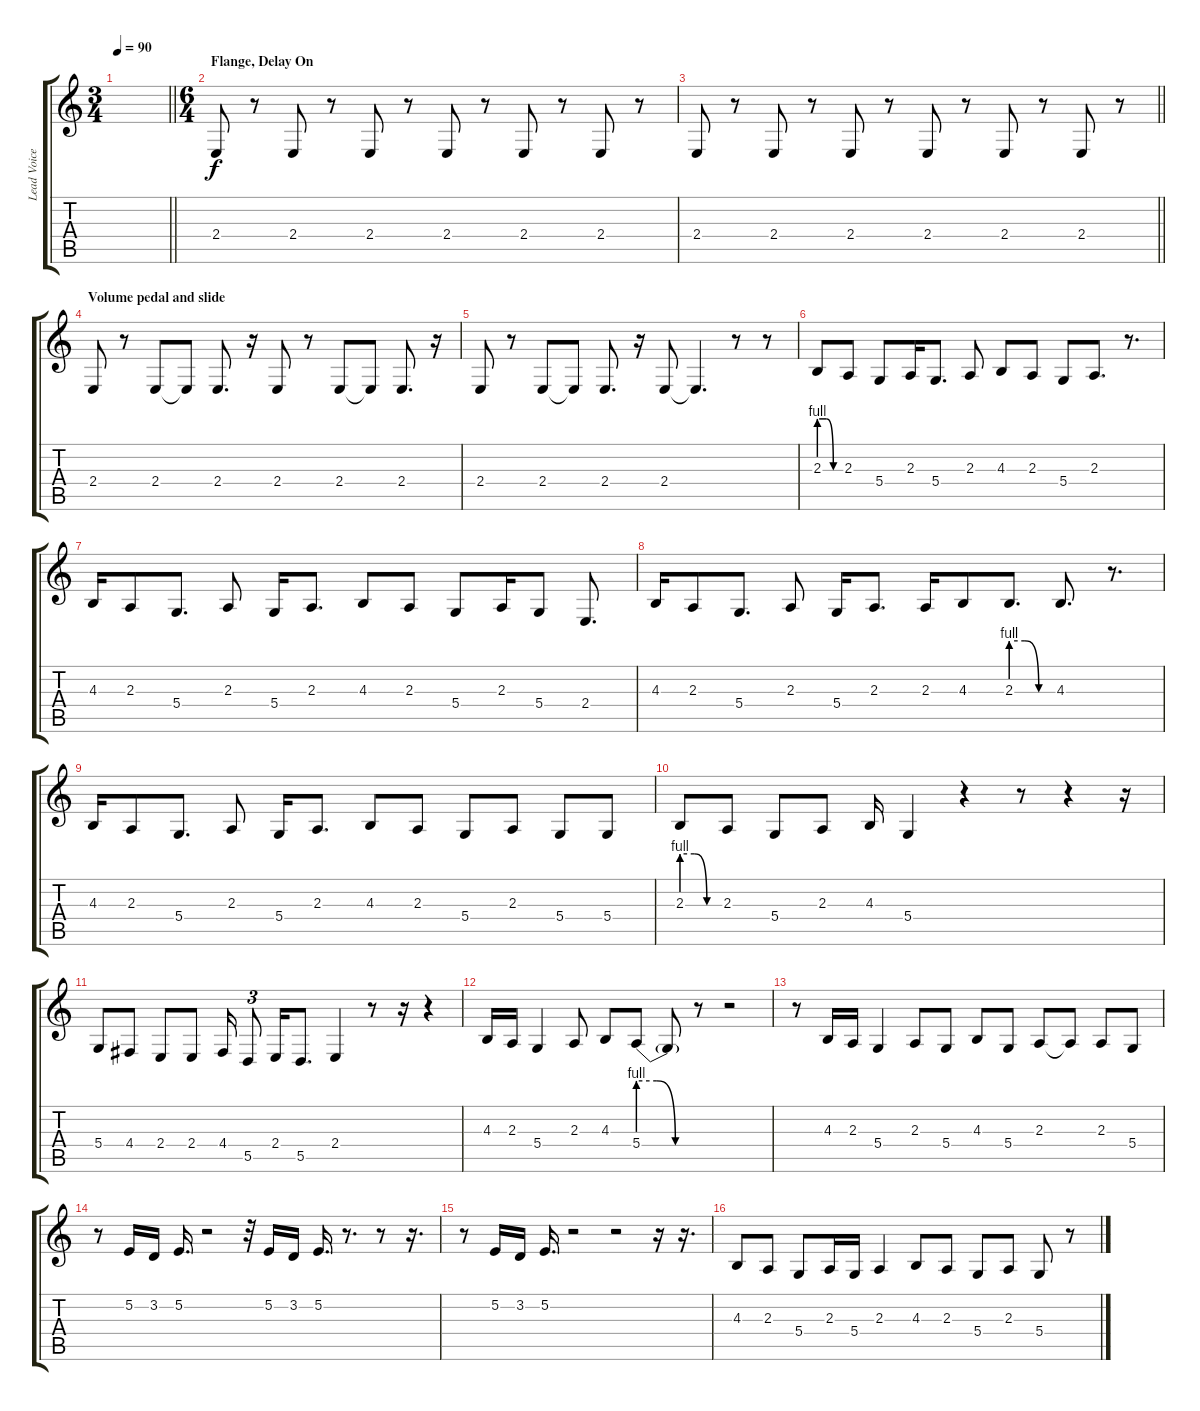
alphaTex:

\track ("Lead Voice" "Lead Voice") {instrument oboe}
\staff {score tabs}
\tuning (E4 B3 G3 D3 A2 D2) {hide}
\ts (3 4)
\tempo 90
\clef g2
\barLineRight lightlight
\ks c
|
\ts (6 4)
\section ("" "Flange, Delay On")
2.4.8{volume 10} r.8 2.4.8 r.8 2.4.8 r.8 2.4.8 r.8 2.4.8 r.8 2.4.8 r.8 |
\barLineRight lightlight
2.4.8 r.8 2.4.8 r.8 2.4.8 r.8 2.4.8 r.8 2.4.8 r.8 2.4.8 r.8 |
\section ("" "Volume pedal and slide")
2.4.8 r.8 2.4.8 2.4{t}.8 2.4.8{d} r.16 2.4.8 r.8 2.4.8 2.4{t}.8 2.4.8{d} r.16 |
2.4.8 r.8 2.4.8 2.4{t}.8 2.4.8{d} r.16 2.4.8 2.4{t}.4{d} r.8 r.8 |
2.3{be (custom 0 4 20 4 40 0 60 0)}.8{volume 16} 2.3.8 5.4.8 2.3.16 5.4.8{d} 2.3.8 4.3.8 2.3.8 5.4.8 2.3.8{d} r.8{d} |
4.3.16 2.3.8 5.4.8{d} 2.3.8 5.4.16 2.3.8{d} 4.3.8 2.3.8 5.4.8 2.3.16 5.4.8 2.4.8{d} |
4.3.16 2.3.8 5.4.8{d} 2.3.8 5.4.16 2.3.8{d} 2.3.16 4.3.8 2.3{be (custom 0 4 20 4 40 0 60 0)}.8{d} 4.3.8{d} r.8{d} |
4.3.16 2.3.8 5.4.8{d} 2.3.8 5.4.16 2.3.8{d} 4.3.8 2.3.8 5.4.8 2.3.8 5.4.8 5.4.8 |
2.3{be (custom 0 4 20 4 40 0 60 0)}.8 2.3.8 5.4.8 2.3.8 4.3.16 5.4.4 r.4 r.8 r.4 r.16 |
5.4.8 4.4.8 2.4.8 2.4.8 4.4.16 5.5.8{tu (3 2)} 2.4.16 5.5.8{d} 2.4.4 r.8 r.16 r.4{tu (3 2)} |
4.3.16 2.3.16 5.4.4 2.3.8 4.3.8 5.4{be (custom 0 4 20 4 40 0 60 0)}.8 5.4{t}.8 r.8 r.2 |
r.8 4.3.16 2.3.16 5.4.4 2.3.8 5.4.8 4.3.8 5.4.8 2.3.8 2.3{t}.8 2.3.8 5.4.8 |
r.8 5.2.16 3.2.16 5.2.16{d} r.2 r.32 5.2.16 3.2.16 5.2.16{d} r.8{d} r.8 r.16{d} |
r.8 5.2.16 3.2.16 5.2.16{d} r.2 r.2 r.16 r.16{d} |
4.3.8 2.3.8 5.4.8 2.3.16 5.4.16 2.3.4 4.3.8 2.3.8 5.4.8 2.3.8 5.4.8 r.8
